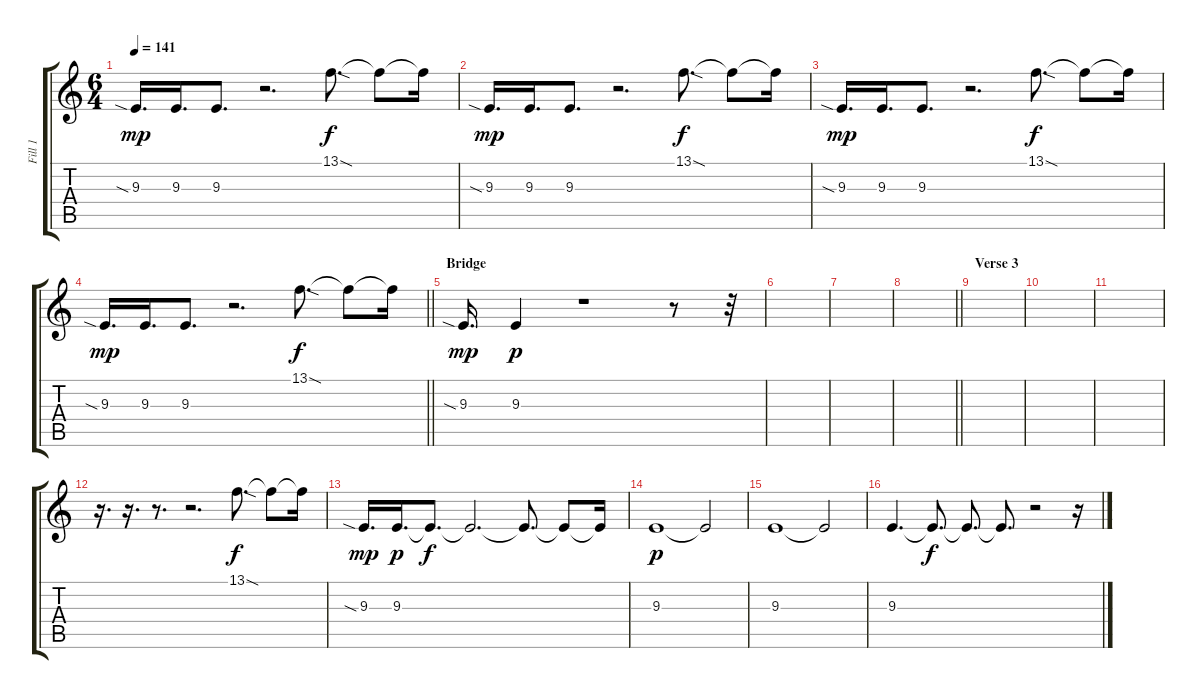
\track ("Fill 1" "Fill 1") {instrument altosax}
\staff {score tabs}
\tuning (E4 B3 G3 D3 A2 E2) {hide}
\ts (6 4)
\tempo 141
\clef g2
\ks c
9.3{sia}.16{d dy mp} 9.3.16{d} 9.3.8{d} r.2{d} 13.1{sod}.8{d dy f} 13.1{t}.8 13.1{t}.16 |
9.3{sia}.16{d dy mp} 9.3.16{d} 9.3.8{d} r.2{d} 13.1{sod}.8{d dy f} 13.1{t}.8 13.1{t}.16 |
9.3{sia}.16{d dy mp} 9.3.16{d} 9.3.8{d} r.2{d} 13.1{sod}.8{d dy f} 13.1{t}.8 13.1{t}.16 |
\barLineRight lightlight
9.3{sia}.16{d dy mp} 9.3.16{d} 9.3.8{d} r.2{d} 13.1{sod}.8{d dy f} 13.1{t}.8 13.1{t}.16 |
\section ("" "Bridge")
9.3{sia}.16{d dy mp} 9.3.4{dy p} r.1 r.8 r.32 |
|
|
\barLineRight lightlight
|
\section ("" "Verse 3")
|
|
|
r.16{d} r.16{d} r.8{d} r.2{d} 13.1{sod}.8{d dy f} 13.1{t}.8 13.1{t}.16 |
9.3{sia}.16{d dy mp} 9.3.16{d dy p} 9.3{t}.8{d dy f} 9.3{t}.2{d} 9.3{t}.8{d} 9.3{t}.8 9.3{t}.16 |
9.3.1{dy p} 9.3{t}.2 |
9.3.1 9.3{t}.2 |
9.3.4{d} 9.3{t}.8{d dy f} 9.3{t}.8{d} 9.3{t}.8{d} r.2 r.16
